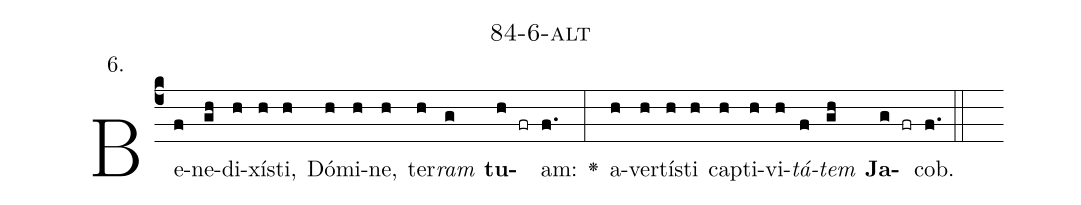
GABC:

name: 84-6-alt;
annotation: 6.;
%%
(c4)Be(f)ne(gh)di(h)xís(h)ti,(h) Dó(h)mi(h)ne,(h) ter(h)<i>ram</i>(g) <b>tu</b>(h fr)am:(f.) <v>\greheightstar</v>(:) a(h)ver(h)tís(h)ti(h) cap(h)ti(h)vi(h)<i>tá</i>(f)<i>tem</i>(gh) <b>Ja</b>(g fr)cob.(f.) (::)


%E(h) u(h) o(f) u(gh) a(g) e.(f.) (::)
